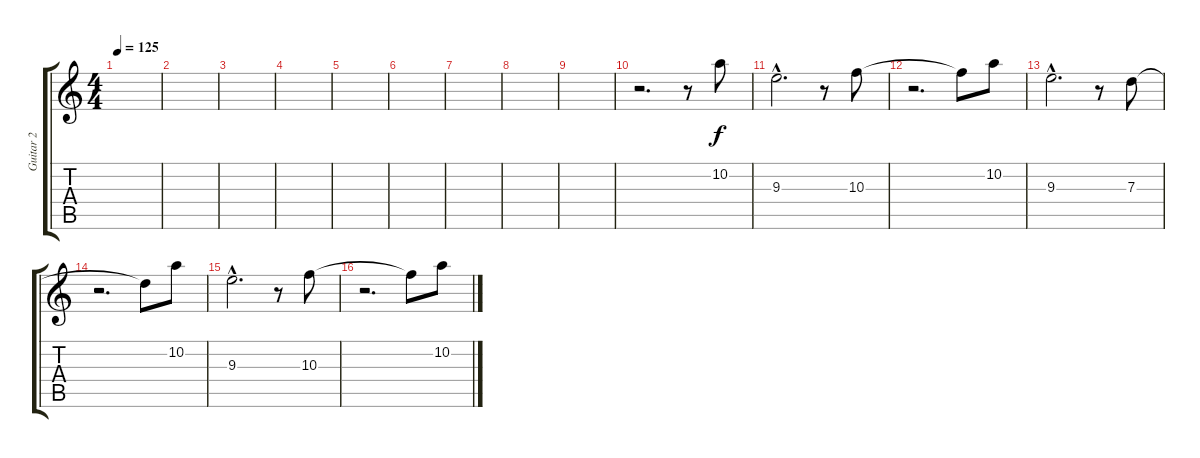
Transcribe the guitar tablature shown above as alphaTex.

\track ("Guitar 2" "Guitar 2") {instrument distortionguitar}
\staff {score tabs}
\tuning (E4 B3 G3 D3 A2 E2) {hide}
\ts (4 4)
\tempo 125
\clef g2
\ks c
|
|
|
|
|
|
|
|
|
r.2{d} r.8 10.2.8 |
9.3{hac}.2{d} r.8 10.3.8 |
r.2{d} 10.3{t}.8 10.2.8 |
9.3{hac}.2{d} r.8 7.3.8 |
r.2{d} 7.3{t}.8 10.2.8 |
9.3{hac}.2{d} r.8 10.3.8 |
r.2{d} 10.3{t}.8 10.2.8
